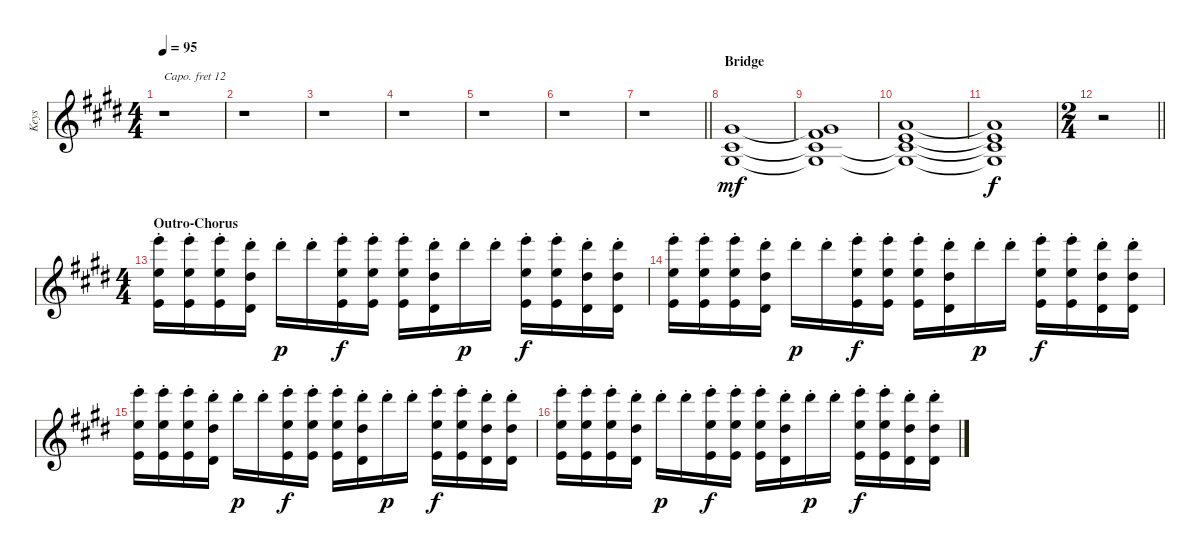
\track ("Keys" "Keys") {instrument lead1square}
\staff {score}
\capo 12
\tuning (Eb4 Bb3 Gb3 Db3 Ab2 Eb2) {hide}
\ts (4 4)
\tempo 95
\clef g2
\ks e
r.1{dy f} |
r.1 |
r.1 |
r.1 |
r.1 |
r.1 |
\barLineRight lightlight
r.1 |
\section ("" "Bridge")
(7.4 5.5 5.6).1{dy mf instrument synthstrings1} |
(0.3 7.4{t} 5.5{t} 5.6{t}).1 |
(3.3 3.4 5.5{t} 5.6{t}).1 |
(3.3{t} 3.4{t} 5.5{t} 5.6{t}).1{dy f} |
\ts (2 4)
\barLineRight lightlight
r.2 |
\ts (4 4)
\section ("" "Outro-Chorus")
(13.1{st} 10.3{st} 13.6{st}).16{volume 13 instrument lead1square} (13.1{st} 10.3{st} 13.6{st}).16 (13.1{st} 10.3{st} 13.6{st}).16 (12.1{st} 9.3{st} 12.6{st}).16 12.1{st}.16{dy p} 12.1{st}.16 (13.1{st} 10.3{st} 13.6{st}).16{dy f} (13.1{st} 10.3{st} 13.6{st}).16 (13.1{st} 10.3{st} 13.6{st}).16 (12.1{st} 9.3{st} 12.6{st}).16 12.1{st}.16{dy p} 12.1{st}.16 (13.1{st} 10.3{st} 13.6{st}).16{dy f} (13.1{st} 10.3{st} 13.6{st}).16 (12.1{st} 9.3{st} 12.6{st}).16 (12.1{st} 9.3{st} 12.6{st}).16 |
(13.1{st} 10.3{st} 13.6{st}).16 (13.1{st} 10.3{st} 13.6{st}).16 (13.1{st} 10.3{st} 13.6{st}).16 (12.1{st} 9.3{st} 12.6{st}).16 12.1{st}.16{dy p} 12.1{st}.16 (13.1{st} 10.3{st} 13.6{st}).16{dy f} (13.1{st} 10.3{st} 13.6{st}).16 (13.1{st} 10.3{st} 13.6{st}).16 (12.1{st} 9.3{st} 12.6{st}).16 12.1{st}.16{dy p} 12.1{st}.16 (13.1{st} 10.3{st} 13.6{st}).16{dy f} (13.1{st} 10.3{st} 13.6{st}).16 (12.1{st} 9.3{st} 12.6{st}).16 (12.1{st} 9.3{st} 12.6{st}).16 |
(13.1{st} 10.3{st} 13.6{st}).16 (13.1{st} 10.3{st} 13.6{st}).16 (13.1{st} 10.3{st} 13.6{st}).16 (12.1{st} 9.3{st} 12.6{st}).16 12.1{st}.16{dy p} 12.1{st}.16 (13.1{st} 10.3{st} 13.6{st}).16{dy f} (13.1{st} 10.3{st} 13.6{st}).16 (13.1{st} 10.3{st} 13.6{st}).16 (12.1{st} 9.3{st} 12.6{st}).16 12.1{st}.16{dy p} 12.1{st}.16 (13.1{st} 10.3{st} 13.6{st}).16{dy f} (13.1{st} 10.3{st} 13.6{st}).16 (12.1{st} 9.3{st} 12.6{st}).16 (12.1{st} 9.3{st} 12.6{st}).16 |
(13.1{st} 10.3{st} 13.6{st}).16 (13.1{st} 10.3{st} 13.6{st}).16 (13.1{st} 10.3{st} 13.6{st}).16 (12.1{st} 9.3{st} 12.6{st}).16 12.1{st}.16{dy p} 12.1{st}.16 (13.1{st} 10.3{st} 13.6{st}).16{dy f} (13.1{st} 10.3{st} 13.6{st}).16 (13.1{st} 10.3{st} 13.6{st}).16 (12.1{st} 9.3{st} 12.6{st}).16 12.1{st}.16{dy p} 12.1{st}.16 (13.1{st} 10.3{st} 13.6{st}).16{dy f} (13.1{st} 10.3{st} 13.6{st}).16 (12.1{st} 9.3{st} 12.6{st}).16 (12.1{st} 9.3{st} 12.6{st}).16
